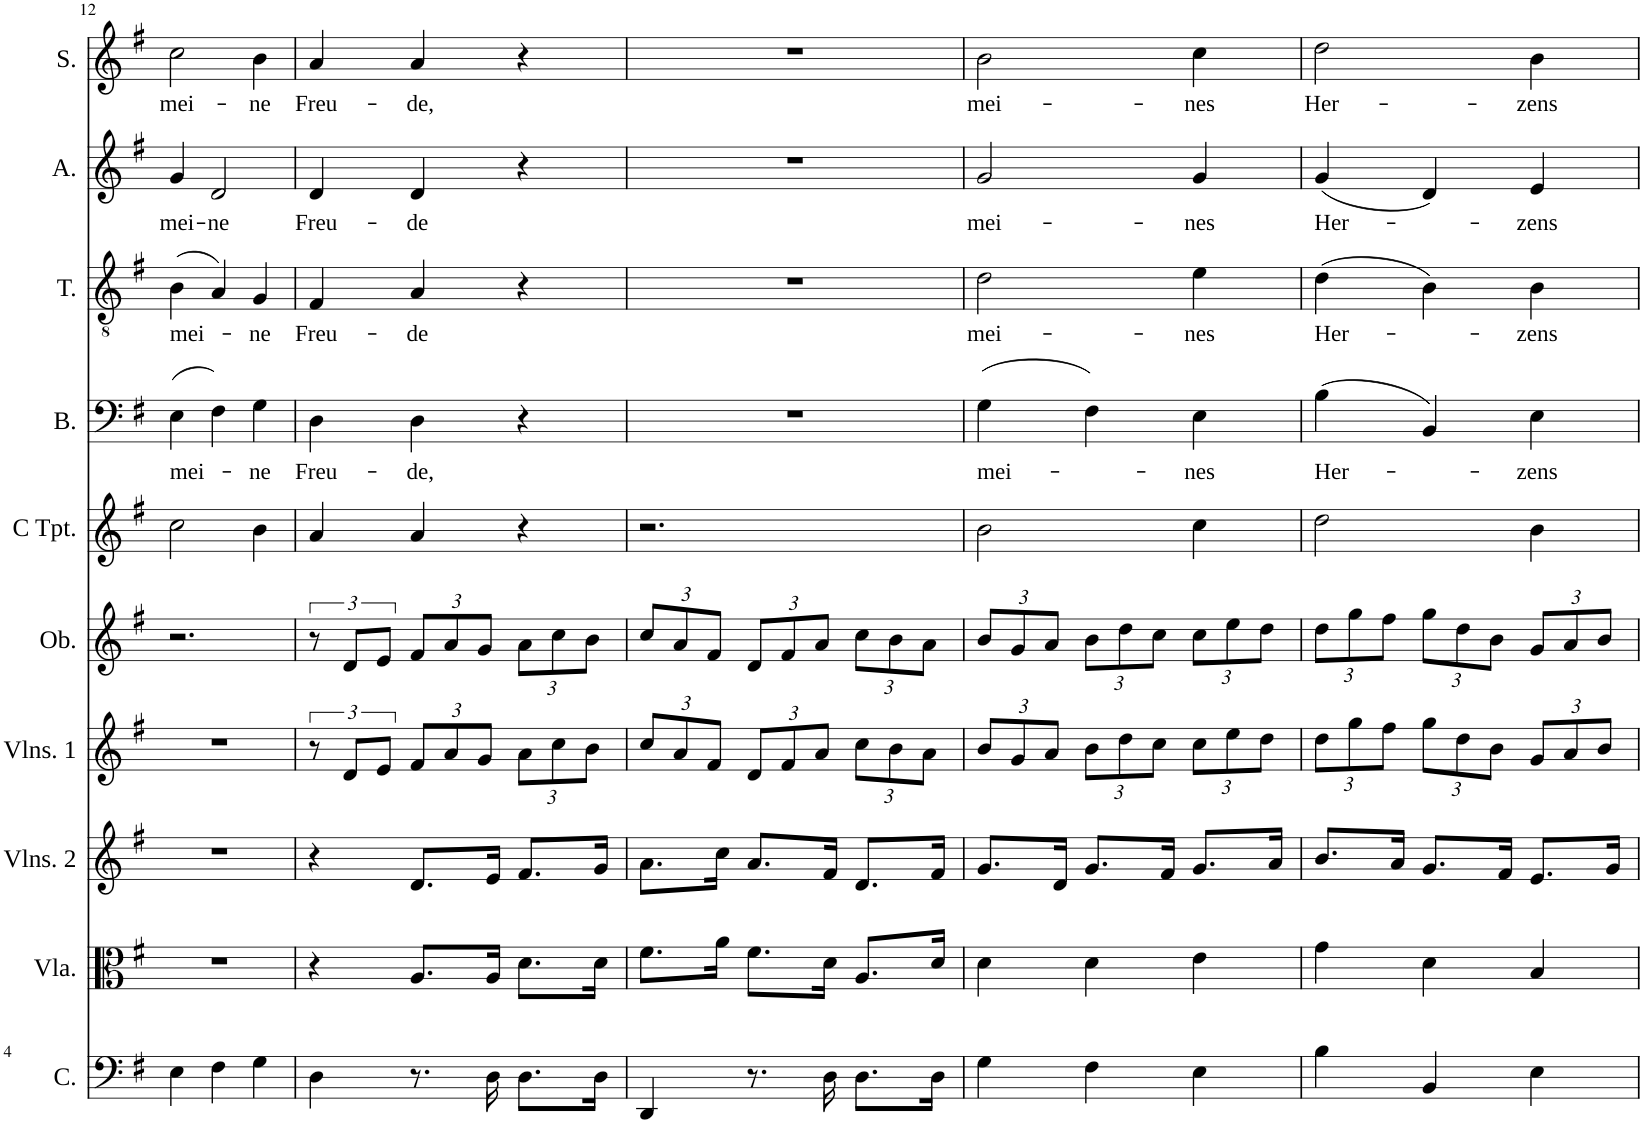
**kern	**kern	**kern	**kern	**kern	**kern	**kern	**text	**kern	**text	**kern	**text	**kern	**text
*part10	*part9	*part8	*part7	*part6	*part5	*part4	*part4	*part3	*part3	*part2	*part2	*part1	*part1
*staff10	*staff9	*staff8	*staff7	*staff6	*staff5	*staff4	*staff4	*staff3	*staff3	*staff2	*staff2	*staff1	*staff1
*I"Continuo	*I"Viola	*I"Violins 2	*I"Violins 1	*I"Oboe	*I"C Trumpet	*I"Bass	*	*I"Tenor	*	*I"Alto	*	*I"Soprano	*
*I'C.	*I'Vla.	*I'Vlns. 2	*I'Vlns. 1	*I'Ob.	*I'C Tpt.	*I'B.	*	*I'T.	*	*I'A.	*	*I'S.	*
!!LO:PB:g=z
*clefF4	*clefC3	*clefG2	*clefG2	*clefG2	*clefG2	*clefF4	*	*clefGv2	*	*clefG2	*	*clefG2	*
*k[f#]	*k[f#]	*k[f#]	*k[f#]	*k[f#]	*k[f#]	*k[f#]	*	*k[f#]	*	*k[f#]	*	*k[f#]	*
*M3/4	*M3/4	*M3/4	*M3/4	*M3/4	*M3/4	*M3/4	*	*M3/4	*	*M3/4	*	*M3/4	*
=12	=12	=12	=12	=12	=12	=12	=12	=12	=12	=12	=12	=12	=12
!	!	!	!	!	!	!	!LO:LY:b	!	!LO:LY:b	!	!LO:LY:b	!	!LO:LY:b
4E\	2.r	2.r	2.r	2.r	2cc\	(4E\	mei-	(4B\	mei-	4g/	mei-	2cc\	mei-
!	!	!	!	!	!	!	!	!	!	!	!LO:LY:b	!	!
4F#\	.	.	.	.	.	4F#\)	.	4A/)	.	2d/	-ne	.	.
!	!	!	!	!	!	!	!LO:LY:b	!	!LO:LY:b	!	!	!	!LO:LY:b
4G\	.	.	.	.	4b\	4G\	-ne	4G/	-ne	.	.	4b\	-ne
=13	=13	=13	=13	=13	=13	=13	=13	=13	=13	=13	=13	=13	=13
!	!	!	!	!	!	!	!LO:LY:b	!	!LO:LY:b	!	!LO:LY:b	!	!LO:LY:b
4D\	4r	4r	12r	12r	4a/	4D\	Freu-	4F#/	Freu-	4d/	Freu-	4a/	Freu-
.	.	.	12d/L	12d/L	.	.	.	.	.	.	.	.	.
.	.	.	12e/J	12e/J	.	.	.	.	.	.	.	.	.
*	*	*	*Xbrackettup	*Xbrackettup	*	*	*	*	*	*	*	*	*
!	!	!	!	!	!	!	!LO:LY:b	!	!LO:LY:b	!	!LO:LY:b	!	!LO:LY:b
8.r	8.A/L	8.d/L	12f#/L	12f#/L	4a/	4D\	-de,	4A/	-de	4d/	-de	4a/	-de,
.	.	.	12a/	12a/	.	.	.	.	.	.	.	.	.
.	.	.	12g/J	12g/J	.	.	.	.	.	.	.	.	.
16D\	16A/Jk	16e/Jk	.	.	.	.	.	.	.	.	.	.	.
8.D\L	8.d\L	8.f#/L	12a\L	12a\L	4r	4r	.	4r	.	4r	.	4r	.
.	.	.	12cc\	12cc\	.	.	.	.	.	.	.	.	.
.	.	.	12b\J	12b\J	.	.	.	.	.	.	.	.	.
16D\Jk	16d\Jk	16g/Jk	.	.	.	.	.	.	.	.	.	.	.
=14	=14	=14	=14	=14	=14	=14	=14	=14	=14	=14	=14	=14	=14
4DD/	8.f#\L	8.a\L	12cc/L	12cc/L	2.r	2.r	.	2.r	.	2.r	.	2.r	.
.	.	.	12a/	12a/	.	.	.	.	.	.	.	.	.
.	.	.	12f#/J	12f#/J	.	.	.	.	.	.	.	.	.
.	16a\Jk	16cc\Jk	.	.	.	.	.	.	.	.	.	.	.
8.r	8.f#\L	8.a/L	12d/L	12d/L	.	.	.	.	.	.	.	.	.
.	.	.	12f#/	12f#/	.	.	.	.	.	.	.	.	.
.	.	.	12a/J	12a/J	.	.	.	.	.	.	.	.	.
16D\	16d\Jk	16f#/Jk	.	.	.	.	.	.	.	.	.	.	.
8.D\L	8.A/L	8.d/L	12cc\L	12cc\L	.	.	.	.	.	.	.	.	.
.	.	.	12b\	12b\	.	.	.	.	.	.	.	.	.
.	.	.	12a\J	12a\J	.	.	.	.	.	.	.	.	.
16D\Jk	16d/Jk	16f#/Jk	.	.	.	.	.	.	.	.	.	.	.
=15	=15	=15	=15	=15	=15	=15	=15	=15	=15	=15	=15	=15	=15
!	!	!	!	!	!	!	!LO:LY:b	!	!LO:LY:b	!	!LO:LY:b	!	!LO:LY:b
4G\	4d\	8.g/L	12b/L	12b/L	2b\	(4G\	mei-	2d\	mei-	2g/	mei-	2b\	mei-
.	.	.	12g/	12g/	.	.	.	.	.	.	.	.	.
.	.	.	12a/J	12a/J	.	.	.	.	.	.	.	.	.
.	.	16d/Jk	.	.	.	.	.	.	.	.	.	.	.
4F#\	4d\	8.g/L	12b\L	12b\L	.	4F#\)	.	.	.	.	.	.	.
.	.	.	12dd\	12dd\	.	.	.	.	.	.	.	.	.
.	.	.	12cc\J	12cc\J	.	.	.	.	.	.	.	.	.
.	.	16f#/Jk	.	.	.	.	.	.	.	.	.	.	.
!	!	!	!	!	!	!	!LO:LY:b	!	!LO:LY:b	!	!LO:LY:b	!	!LO:LY:b
4E\	4e\	8.g/L	12cc\L	12cc\L	4cc\	4E\	nes	4e\	-nes	4g/	-nes	4cc\	-nes
.	.	.	12ee\	12ee\	.	.	.	.	.	.	.	.	.
.	.	.	12dd\J	12dd\J	.	.	.	.	.	.	.	.	.
.	.	16a/Jk	.	.	.	.	.	.	.	.	.	.	.
=16	=16	=16	=16	=16	=16	=16	=16	=16	=16	=16	=16	=16	=16
!	!	!	!	!	!	!	!LO:LY:b	!	!LO:LY:b	!	!LO:LY:b	!	!LO:LY:b
4B\	4g\	8.b/L	12dd\L	12dd\L	2dd\	(4B\	Her-	(4d\	Her-	(4g/	Her-	2dd\	Her-
.	.	.	12gg\	12gg\	.	.	.	.	.	.	.	.	.
.	.	.	12ff#\J	12ff#\J	.	.	.	.	.	.	.	.	.
.	.	16a/Jk	.	.	.	.	.	.	.	.	.	.	.
4BB/	4d\	8.g/L	12gg\L	12gg\L	.	4BB/)	.	4B\)	.	4d/)	.	.	.
.	.	.	12dd\	12dd\	.	.	.	.	.	.	.	.	.
.	.	.	12b\J	12b\J	.	.	.	.	.	.	.	.	.
.	.	16f#/Jk	.	.	.	.	.	.	.	.	.	.	.
!	!	!	!	!	!	!	!LO:LY:b	!	!LO:LY:b	!	!LO:LY:b	!	!LO:LY:b
4E\	4B/	8.e/L	12g/L	12g/L	4b\	4E\	-zens	4B\	-zens	4e/	-zens	4b\	-zens
.	.	.	12a/	12a/	.	.	.	.	.	.	.	.	.
.	.	.	12b/J	12b/J	.	.	.	.	.	.	.	.	.
.	.	16g/Jk	.	.	.	.	.	.	.	.	.	.	.
=	=	=	=	=	=	=	=	=	=	=	=	=	=
*-	*-	*-	*-	*-	*-	*-	*-	*-	*-	*-	*-	*-	*-
